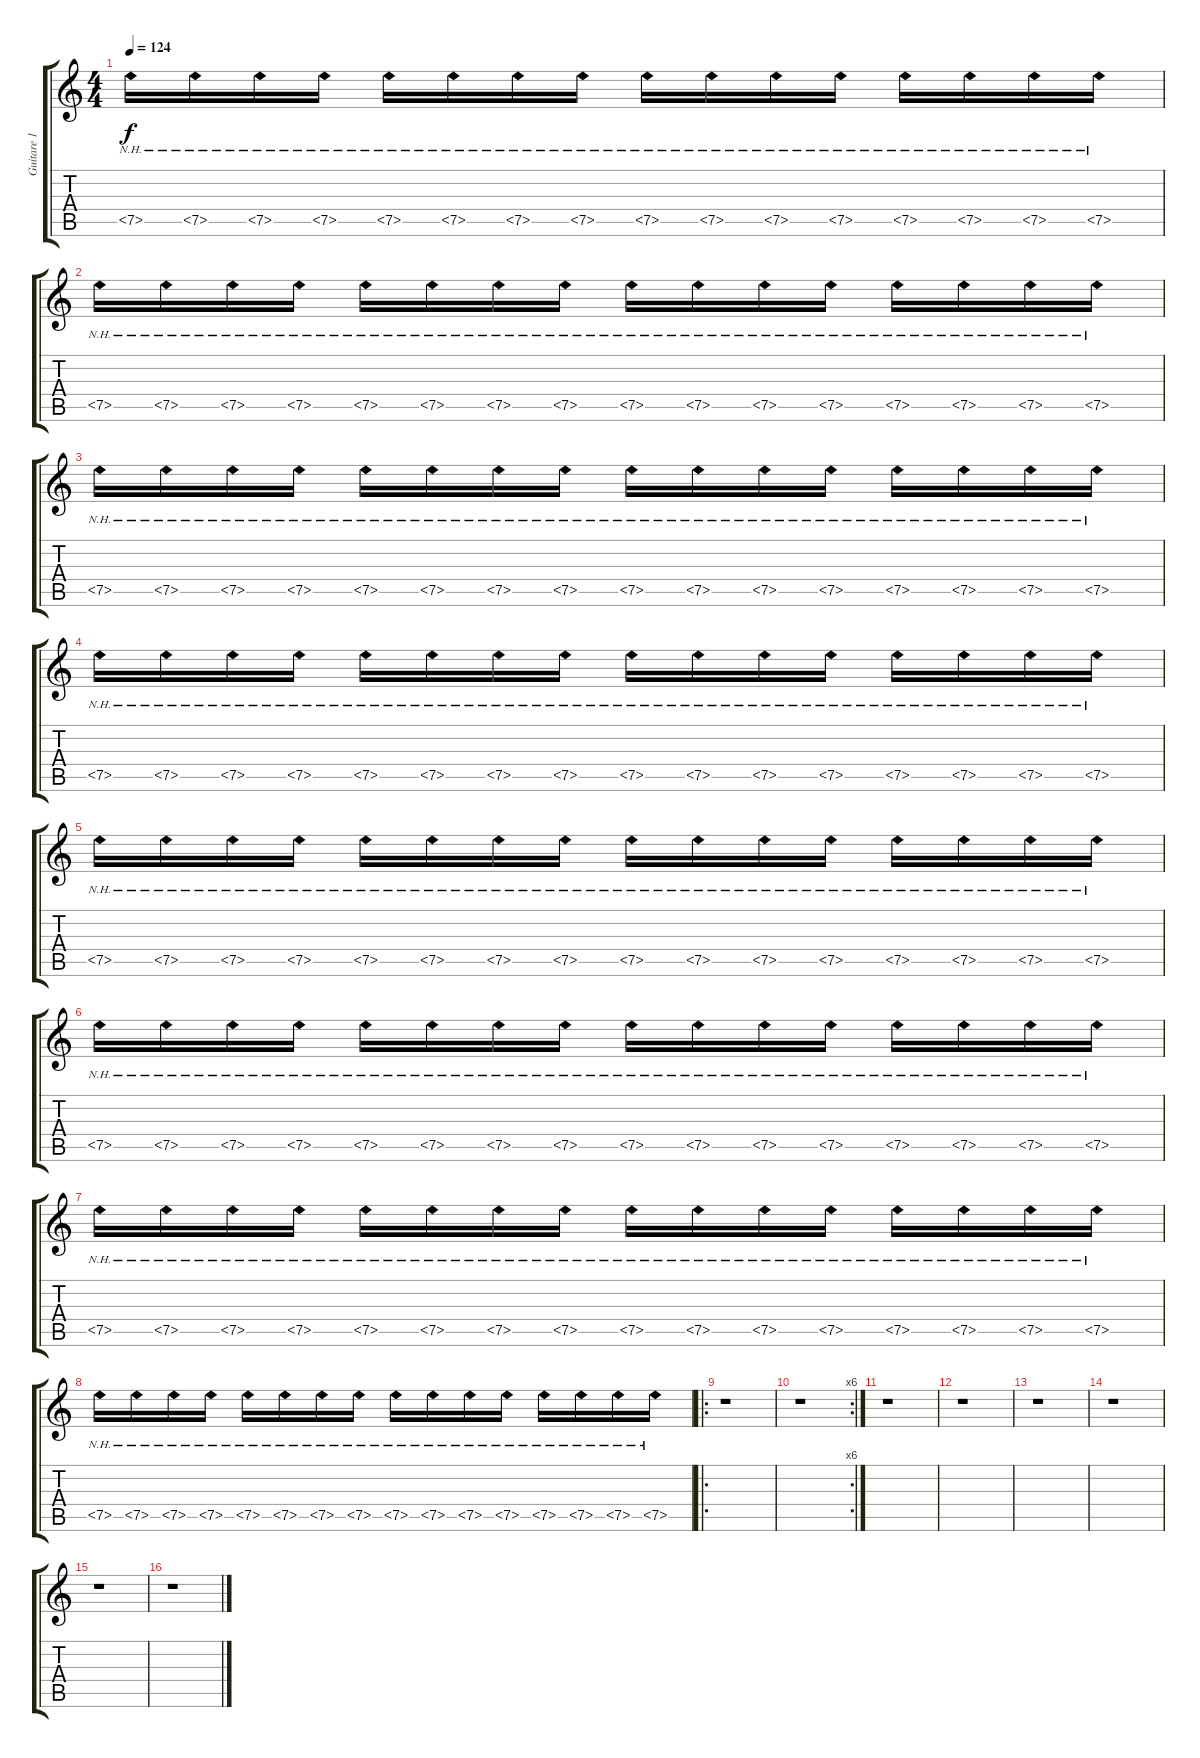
\track ("Guitare 1" "Guitare 1") {instrument overdrivenguitar}
\staff {score tabs}
\tuning (E4 B3 G3 D3 A2 E2) {hide}
\ts (4 4)
\tempo 124
\clef g2
\ks c
7.5{nh}.16{dy f} 7.5{nh}.16 7.5{nh}.16 7.5{nh}.16 7.5{nh}.16 7.5{nh}.16 7.5{nh}.16 7.5{nh}.16 7.5{nh}.16 7.5{nh}.16 7.5{nh}.16 7.5{nh}.16 7.5{nh}.16 7.5{nh}.16 7.5{nh}.16 7.5{nh}.16 |
7.5{nh}.16 7.5{nh}.16 7.5{nh}.16 7.5{nh}.16 7.5{nh}.16 7.5{nh}.16 7.5{nh}.16 7.5{nh}.16 7.5{nh}.16 7.5{nh}.16 7.5{nh}.16 7.5{nh}.16 7.5{nh}.16 7.5{nh}.16 7.5{nh}.16 7.5{nh}.16 |
7.5{nh}.16 7.5{nh}.16 7.5{nh}.16 7.5{nh}.16 7.5{nh}.16 7.5{nh}.16 7.5{nh}.16 7.5{nh}.16 7.5{nh}.16 7.5{nh}.16 7.5{nh}.16 7.5{nh}.16 7.5{nh}.16 7.5{nh}.16 7.5{nh}.16 7.5{nh}.16 |
7.5{nh}.16 7.5{nh}.16 7.5{nh}.16 7.5{nh}.16 7.5{nh}.16 7.5{nh}.16 7.5{nh}.16 7.5{nh}.16 7.5{nh}.16 7.5{nh}.16 7.5{nh}.16 7.5{nh}.16 7.5{nh}.16 7.5{nh}.16 7.5{nh}.16 7.5{nh}.16 |
7.5{nh}.16 7.5{nh}.16 7.5{nh}.16 7.5{nh}.16 7.5{nh}.16 7.5{nh}.16 7.5{nh}.16 7.5{nh}.16 7.5{nh}.16 7.5{nh}.16 7.5{nh}.16 7.5{nh}.16 7.5{nh}.16 7.5{nh}.16 7.5{nh}.16 7.5{nh}.16 |
7.5{nh}.16 7.5{nh}.16 7.5{nh}.16 7.5{nh}.16 7.5{nh}.16 7.5{nh}.16 7.5{nh}.16 7.5{nh}.16 7.5{nh}.16 7.5{nh}.16 7.5{nh}.16 7.5{nh}.16 7.5{nh}.16 7.5{nh}.16 7.5{nh}.16 7.5{nh}.16 |
7.5{nh}.16 7.5{nh}.16 7.5{nh}.16 7.5{nh}.16 7.5{nh}.16 7.5{nh}.16 7.5{nh}.16 7.5{nh}.16 7.5{nh}.16 7.5{nh}.16 7.5{nh}.16 7.5{nh}.16 7.5{nh}.16 7.5{nh}.16 7.5{nh}.16 7.5{nh}.16 |
7.5{nh}.16 7.5{nh}.16 7.5{nh}.16 7.5{nh}.16 7.5{nh}.16 7.5{nh}.16 7.5{nh}.16 7.5{nh}.16 7.5{nh}.16 7.5{nh}.16 7.5{nh}.16 7.5{nh}.16 7.5{nh}.16 7.5{nh}.16 7.5{nh}.16 7.5{nh}.16 |
\ro
r.1 |
\rc 6
r.1 |
r.1 |
r.1 |
r.1 |
r.1 |
r.1 |
r.1
